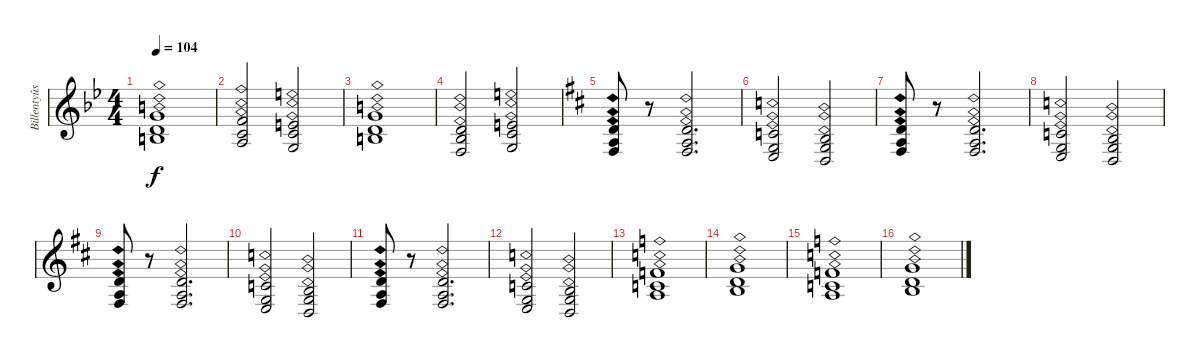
\track ("Billentyûs (Jon Lord)" "Billentyûs") {instrument pad2warm}
\staff {score}
\tuning (E4 B3 G3 D3 A2 E2) {hide}
\ts (4 4)
\tempo 104
\clef g2
\ks bb
(3.1{ph 12} 3.2{ph 12} 4.3{ph 12}).1{dy f} |
(1.1{ph 12} 1.2{ph 12} 2.3{ph 12}).2 (0.1{ph 12} 1.2{ph 12} 0.3{ph 12}).2 |
(3.1{ph 12} 3.2{ph 12} 4.3{ph 12}).1 |
(3.2{ph 12} 3.3{ph 12} 3.4{ph 12}).2 (0.1{ph 12} 1.2{ph 12} 0.3{ph 12}).2 |
\ks d
(3.2{ph 12} 2.3{ph 12} 4.4{ph 12}).8 r.8 (3.2{ph 12} 2.3{ph 12} 4.4{ph 12}).2{d} |
(1.2{ph 12} 0.3{ph 12} 2.4{ph 12}).2 (0.2{ph 12} 0.3{ph 12} 0.4{ph 12}).2 |
(3.2{ph 12} 2.3{ph 12} 4.4{ph 12}).8 r.8 (3.2{ph 12} 2.3{ph 12} 4.4{ph 12}).2{d} |
(1.2{ph 12} 0.3{ph 12} 2.4{ph 12}).2 (0.2{ph 12} 0.3{ph 12} 0.4{ph 12}).2 |
(3.2{ph 12} 2.3{ph 12} 4.4{ph 12}).8 r.8 (3.2{ph 12} 2.3{ph 12} 4.4{ph 12}).2{d} |
(1.2{ph 12} 0.3{ph 12} 2.4{ph 12}).2 (0.2{ph 12} 0.3{ph 12} 0.4{ph 12}).2 |
(3.2{ph 12} 2.3{ph 12} 4.4{ph 12}).8 r.8 (3.2{ph 12} 2.3{ph 12} 4.4{ph 12}).2{d} |
(1.2{ph 12} 0.3{ph 12} 2.4{ph 12}).2 (0.2{ph 12} 0.3{ph 12} 0.4{ph 12}).2 |
(1.1{ph 12} 1.2{ph 12} 2.3{ph 12}).1 |
(3.1{ph 12} 3.2{ph 12} 4.3{ph 12}).1 |
(1.1{ph 12} 1.2{ph 12} 2.3{ph 12}).1 |
(3.1{ph 12} 3.2{ph 12} 4.3{ph 12}).1
